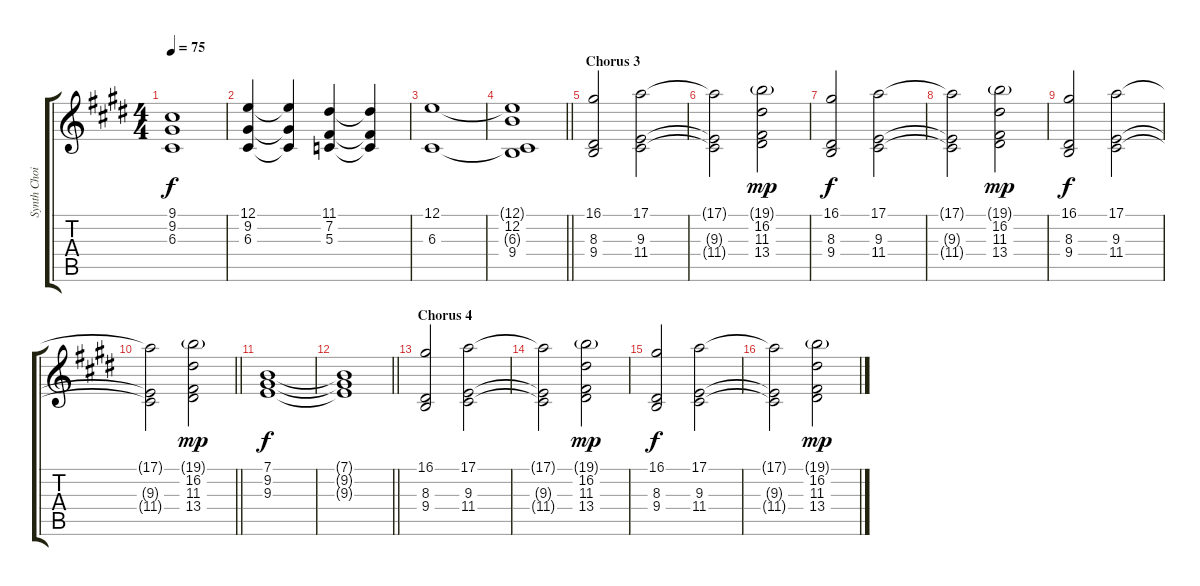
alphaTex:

\track ("Synth Choir" "Synth Choi") {instrument pad4choir}
\staff {score tabs}
\tuning (E4 B3 G3 D3 A2 E2) {hide}
\ts (4 4)
\tempo 75
\clef g2
\ks e
(9.1 9.2 6.3).1{dy f} |
(12.1 9.2 6.3).4 (12.1{t} 9.2{t} 6.3{t}).4 (11.1 7.2 5.3).4 (11.1{t} 7.2{t} 5.3{t}).4 |
(12.1 6.3).1 |
\barLineRight lightlight
(12.1{t} 12.2 6.3{t} 9.4).1 |
\section ("" "Chorus 3")
(16.1 8.3 9.4).2 (17.1 9.3 11.4).2 |
(17.1{t} 9.3{t} 11.4{t}).2 (19.1{g} 16.2 11.3 13.4).2{dy mp} |
(16.1 8.3 9.4).2{dy f} (17.1 9.3 11.4).2 |
(17.1{t} 9.3{t} 11.4{t}).2 (19.1{g} 16.2 11.3 13.4).2{dy mp} |
(16.1 8.3 9.4).2{dy f} (17.1 9.3 11.4).2 |
\barLineRight lightlight
(17.1{t} 9.3{t} 11.4{t}).2 (19.1{g} 16.2 11.3 13.4).2{dy mp} |
(7.1 9.2 9.3).1{dy f} |
\barLineRight lightlight
(7.1{t} 9.2{t} 9.3{t}).1 |
\section ("" "Chorus 4")
(16.1 8.3 9.4).2 (17.1 9.3 11.4).2 |
(17.1{t} 9.3{t} 11.4{t}).2 (19.1{g} 16.2 11.3 13.4).2{dy mp} |
(16.1 8.3 9.4).2{dy f} (17.1 9.3 11.4).2 |
(17.1{t} 9.3{t} 11.4{t}).2 (19.1{g} 16.2 11.3 13.4).2{dy mp}
